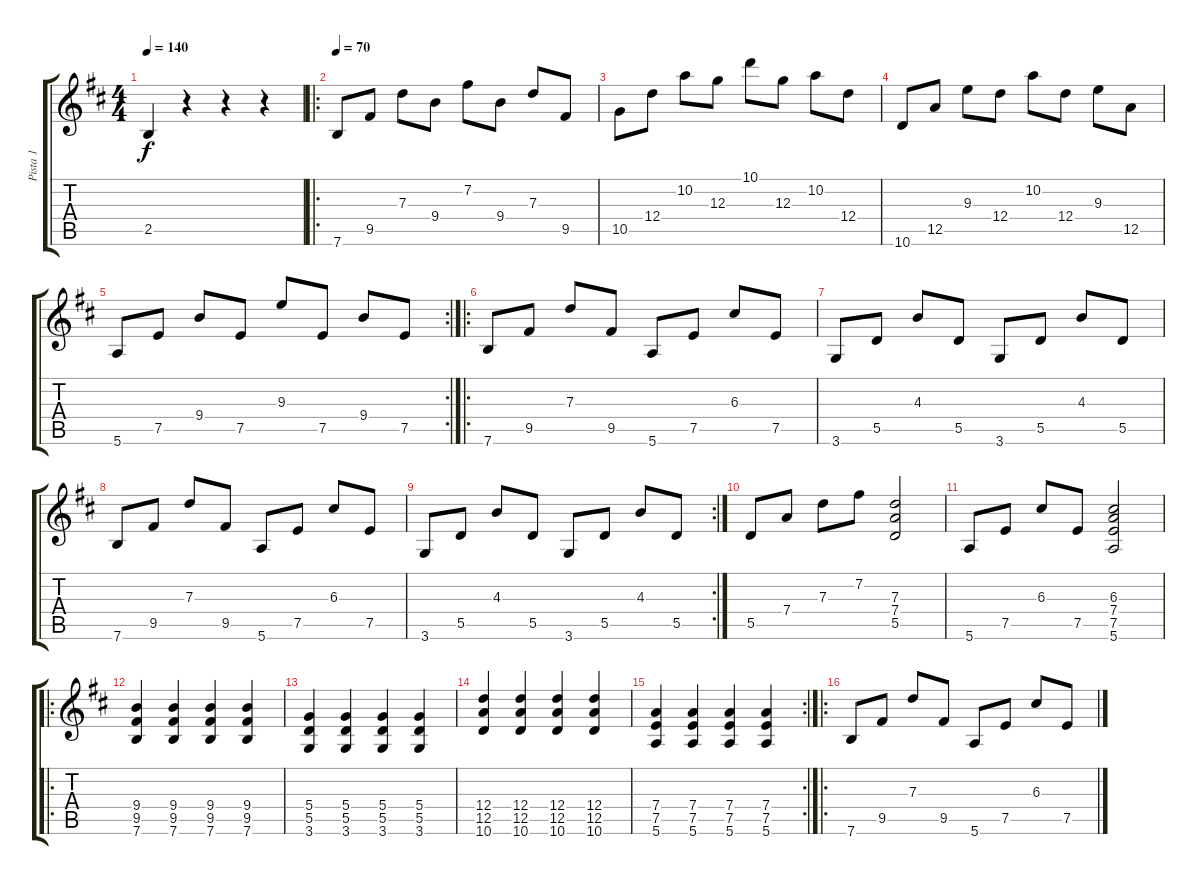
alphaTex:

\track ("Pista 1" "Pista 1") {instrument acousticguitarsteel}
\staff {score tabs}
\tuning (E4 B3 G3 D3 A2 E2) {hide}
\ts (4 4)
\tempo 140
\clef g2
\ks d
2.5{t}.4{dy f} r.4 r.4 r.4 |
\ro
\tempo 70
7.6.8{instrument electricguitarclean} 9.5.8 7.3.8 9.4.8 7.2.8 9.4.8 7.3.8 9.5.8 |
10.5.8 12.4.8 10.2.8 12.3.8 10.1.8 12.3.8 10.2.8 12.4.8 |
10.6.8 12.5.8 9.3.8 12.4.8 10.2.8 12.4.8 9.3.8 12.5.8 |
\rc 2
5.6.8 7.5.8 9.4.8 7.5.8 9.3.8 7.5.8 9.4.8 7.5.8 |
\ro
7.6.8 9.5.8 7.3.8 9.5.8 5.6.8 7.5.8 6.3.8 7.5.8 |
3.6.8 5.5.8 4.3.8 5.5.8 3.6.8 5.5.8 4.3.8 5.5.8 |
7.6.8 9.5.8 7.3.8 9.5.8 5.6.8 7.5.8 6.3.8 7.5.8 |
\rc 2
3.6.8 5.5.8 4.3.8 5.5.8 3.6.8 5.5.8 4.3.8 5.5.8 |
5.5.8 7.4.8 7.3.8 7.2.8 (7.3 7.4 5.5).2 |
5.6.8 7.5.8 6.3.8 7.5.8 (6.3 7.4 7.5 5.6).2 |
\ro
(9.4 9.5 7.6).4{instrument electricguitarclean} (9.4 9.5 7.6).4 (9.4 9.5 7.6).4 (9.4 9.5 7.6).4 |
(5.4 5.5 3.6).4 (5.4 5.5 3.6).4 (5.4 5.5 3.6).4 (5.4 5.5 3.6).4 |
(12.4 12.5 10.6).4 (12.4 12.5 10.6).4 (12.4 12.5 10.6).4 (12.4 12.5 10.6).4 |
\rc 2
(7.4 7.5 5.6).4 (7.4 7.5 5.6).4 (7.4 7.5 5.6).4 (7.4 7.5 5.6).4 |
\ro
7.6.8 9.5.8 7.3.8 9.5.8 5.6.8 7.5.8 6.3.8 7.5.8
